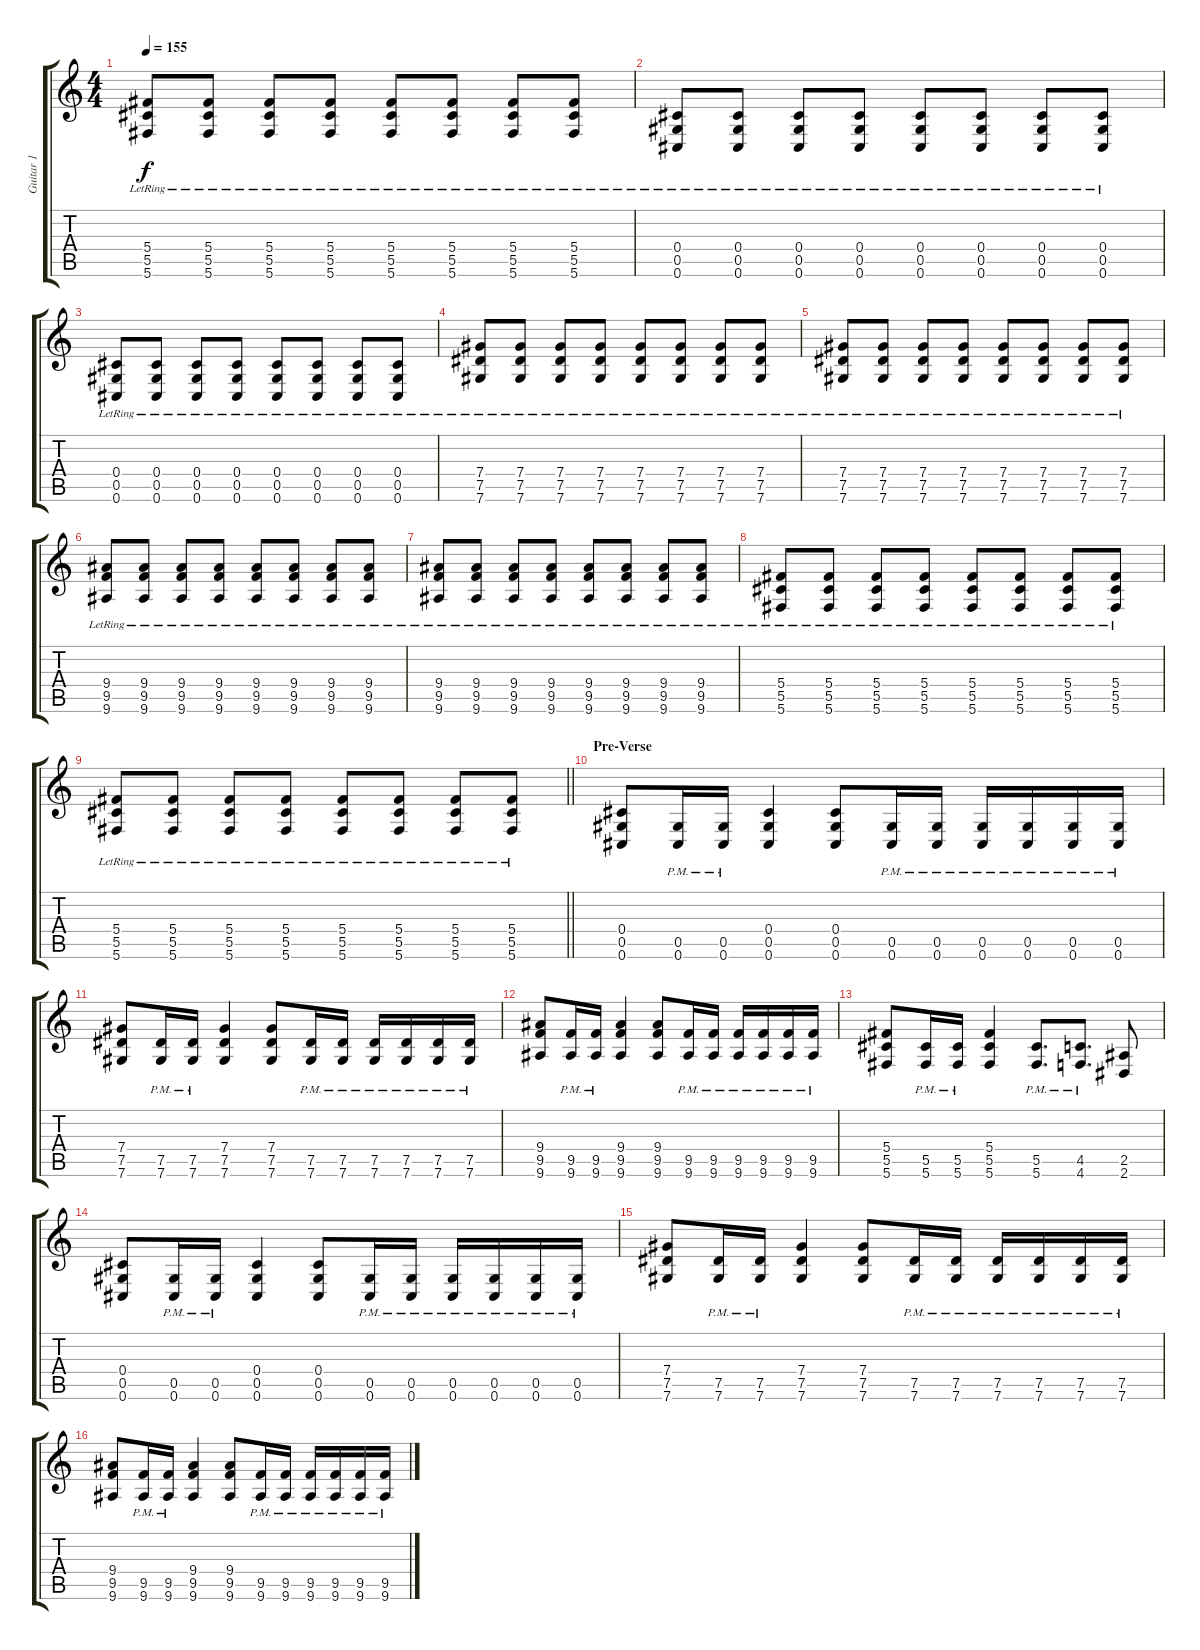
\track ("Guitar 1" "Guitar 1") {instrument distortionguitar}
\staff {score tabs}
\tuning (Eb4 Bb3 Gb3 Db3 Ab2 Db2) {hide}
\ts (4 4)
\tempo 155
\clef g2
\ks c
(5.4{lr} 5.5{lr} 5.6{lr}).8{dy f} (5.4{lr} 5.5{lr} 5.6{lr}).8 (5.4{lr} 5.5{lr} 5.6{lr}).8 (5.4{lr} 5.5{lr} 5.6{lr}).8 (5.4{lr} 5.5{lr} 5.6{lr}).8 (5.4{lr} 5.5{lr} 5.6{lr}).8 (5.4{lr} 5.5{lr} 5.6{lr}).8 (5.4{lr} 5.5{lr} 5.6{lr}).8 |
(0.4{lr} 0.5{lr} 0.6{lr}).8 (0.4{lr} 0.5{lr} 0.6{lr}).8 (0.4{lr} 0.5{lr} 0.6{lr}).8 (0.4{lr} 0.5{lr} 0.6{lr}).8 (0.4{lr} 0.5{lr} 0.6{lr}).8 (0.4{lr} 0.5{lr} 0.6{lr}).8 (0.4{lr} 0.5{lr} 0.6{lr}).8 (0.4{lr} 0.5{lr} 0.6{lr}).8 |
(0.4{lr} 0.5{lr} 0.6{lr}).8 (0.4{lr} 0.5{lr} 0.6{lr}).8 (0.4{lr} 0.5{lr} 0.6{lr}).8 (0.4{lr} 0.5{lr} 0.6{lr}).8 (0.4{lr} 0.5{lr} 0.6{lr}).8 (0.4{lr} 0.5{lr} 0.6{lr}).8 (0.4{lr} 0.5{lr} 0.6{lr}).8 (0.4{lr} 0.5{lr} 0.6{lr}).8 |
(7.4{lr} 7.5{lr} 7.6{lr}).8 (7.4{lr} 7.5{lr} 7.6{lr}).8 (7.4{lr} 7.5{lr} 7.6{lr}).8 (7.4{lr} 7.5{lr} 7.6{lr}).8 (7.4{lr} 7.5{lr} 7.6{lr}).8 (7.4{lr} 7.5{lr} 7.6{lr}).8 (7.4{lr} 7.5{lr} 7.6{lr}).8 (7.4{lr} 7.5{lr} 7.6{lr}).8 |
(7.4{lr} 7.5{lr} 7.6{lr}).8 (7.4{lr} 7.5{lr} 7.6{lr}).8 (7.4{lr} 7.5{lr} 7.6{lr}).8 (7.4{lr} 7.5{lr} 7.6{lr}).8 (7.4{lr} 7.5{lr} 7.6{lr}).8 (7.4{lr} 7.5{lr} 7.6{lr}).8 (7.4{lr} 7.5{lr} 7.6{lr}).8 (7.4{lr} 7.5{lr} 7.6{lr}).8 |
(9.4{lr} 9.5{lr} 9.6{lr}).8 (9.4{lr} 9.5{lr} 9.6{lr}).8 (9.4{lr} 9.5{lr} 9.6{lr}).8 (9.4{lr} 9.5{lr} 9.6{lr}).8 (9.4{lr} 9.5{lr} 9.6{lr}).8 (9.4{lr} 9.5{lr} 9.6{lr}).8 (9.4{lr} 9.5{lr} 9.6{lr}).8 (9.4{lr} 9.5{lr} 9.6{lr}).8 |
(9.4{lr} 9.5{lr} 9.6{lr}).8 (9.4{lr} 9.5{lr} 9.6{lr}).8 (9.4{lr} 9.5{lr} 9.6{lr}).8 (9.4{lr} 9.5{lr} 9.6{lr}).8 (9.4{lr} 9.5{lr} 9.6{lr}).8 (9.4{lr} 9.5{lr} 9.6{lr}).8 (9.4{lr} 9.5{lr} 9.6{lr}).8 (9.4{lr} 9.5{lr} 9.6{lr}).8 |
(5.4{lr} 5.5{lr} 5.6{lr}).8 (5.4{lr} 5.5{lr} 5.6{lr}).8 (5.4{lr} 5.5{lr} 5.6{lr}).8 (5.4{lr} 5.5{lr} 5.6{lr}).8 (5.4{lr} 5.5{lr} 5.6{lr}).8 (5.4{lr} 5.5{lr} 5.6{lr}).8 (5.4{lr} 5.5{lr} 5.6{lr}).8 (5.4{lr} 5.5{lr} 5.6{lr}).8 |
\barLineRight lightlight
(5.4{lr} 5.5{lr} 5.6{lr}).8 (5.4{lr} 5.5{lr} 5.6{lr}).8 (5.4{lr} 5.5{lr} 5.6{lr}).8 (5.4{lr} 5.5{lr} 5.6{lr}).8 (5.4{lr} 5.5{lr} 5.6{lr}).8 (5.4{lr} 5.5{lr} 5.6{lr}).8 (5.4{lr} 5.5{lr} 5.6{lr}).8 (5.4{lr} 5.5{lr} 5.6{lr}).8 |
\section ("" "Pre-Verse")
(0.4 0.5 0.6).8 (0.5{pm} 0.6{pm}).16 (0.5{pm} 0.6{pm}).16 (0.4 0.5 0.6).4 (0.4 0.5 0.6).8 (0.5{pm} 0.6{pm}).16 (0.5{pm} 0.6{pm}).16 (0.5{pm} 0.6{pm}).16 (0.5{pm} 0.6{pm}).16 (0.5{pm} 0.6{pm}).16 (0.5{pm} 0.6{pm}).16 |
(7.4 7.5 7.6).8 (7.5{pm} 7.6{pm}).16 (7.5{pm} 7.6{pm}).16 (7.4 7.5 7.6).4 (7.4 7.5 7.6).8 (7.5{pm} 7.6{pm}).16 (7.5{pm} 7.6{pm}).16 (7.5{pm} 7.6{pm}).16 (7.5{pm} 7.6{pm}).16 (7.5{pm} 7.6{pm}).16 (7.5{pm} 7.6{pm}).16 |
(9.4 9.5 9.6).8 (9.5{pm} 9.6{pm}).16 (9.5{pm} 9.6{pm}).16 (9.4 9.5 9.6).4 (9.4 9.5 9.6).8 (9.5{pm} 9.6{pm}).16 (9.5{pm} 9.6{pm}).16 (9.5{pm} 9.6{pm}).16 (9.5{pm} 9.6{pm}).16 (9.5{pm} 9.6{pm}).16 (9.5{pm} 9.6{pm}).16 |
(5.4 5.5 5.6).8 (5.5{pm} 5.6{pm}).16 (5.5{pm} 5.6{pm}).16 (5.4 5.5 5.6).4 (5.5{pm} 5.6{pm}).8{d} (4.5{pm} 4.6{pm}).8{d} (2.5 2.6).8 |
(0.4 0.5 0.6).8 (0.5{pm} 0.6{pm}).16 (0.5{pm} 0.6{pm}).16 (0.4 0.5 0.6).4 (0.4 0.5 0.6).8 (0.5{pm} 0.6{pm}).16 (0.5{pm} 0.6{pm}).16 (0.5{pm} 0.6{pm}).16 (0.5{pm} 0.6{pm}).16 (0.5{pm} 0.6{pm}).16 (0.5{pm} 0.6{pm}).16 |
(7.4 7.5 7.6).8 (7.5{pm} 7.6{pm}).16 (7.5{pm} 7.6{pm}).16 (7.4 7.5 7.6).4 (7.4 7.5 7.6).8 (7.5{pm} 7.6{pm}).16 (7.5{pm} 7.6{pm}).16 (7.5{pm} 7.6{pm}).16 (7.5{pm} 7.6{pm}).16 (7.5{pm} 7.6{pm}).16 (7.5{pm} 7.6{pm}).16 |
(9.4 9.5 9.6).8 (9.5{pm} 9.6{pm}).16 (9.5{pm} 9.6{pm}).16 (9.4 9.5 9.6).4 (9.4 9.5 9.6).8 (9.5{pm} 9.6{pm}).16 (9.5{pm} 9.6{pm}).16 (9.5{pm} 9.6{pm}).16 (9.5{pm} 9.6{pm}).16 (9.5{pm} 9.6{pm}).16 (9.5{pm} 9.6{pm}).16
